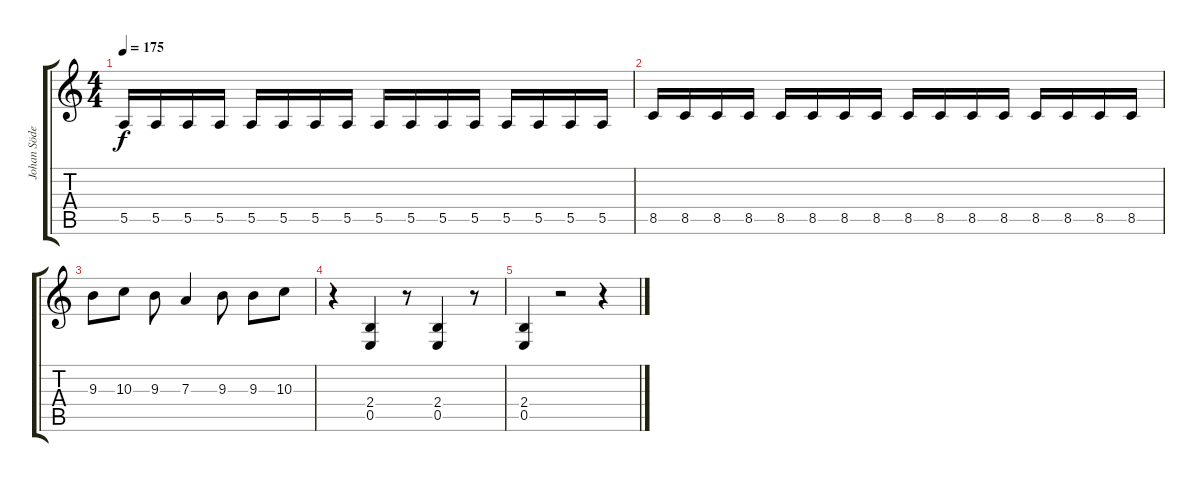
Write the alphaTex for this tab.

\track ("Johan Söderberg" "Johan Söde") {instrument distortionguitar}
\staff {score tabs}
\tuning (B3 Gb3 D3 A2 E2 B1) {hide}
\ts (4 4)
\tempo 175
\clef g2
\ks c
5.5.16{dy f} 5.5.16 5.5.16 5.5.16 5.5.16 5.5.16 5.5.16 5.5.16 5.5.16 5.5.16 5.5.16 5.5.16 5.5.16 5.5.16 5.5.16 5.5.16 |
8.5.16 8.5.16 8.5.16 8.5.16 8.5.16 8.5.16 8.5.16 8.5.16 8.5.16 8.5.16 8.5.16 8.5.16 8.5.16 8.5.16 8.5.16 8.5.16 |
9.3.8 10.3.8 9.3.8 7.3.4 9.3.8 9.3.8 10.3.8 |
r.4 (2.4 0.5).4 r.8 (2.4 0.5).4 r.8 |
(2.4 0.5).4 r.2 r.4
